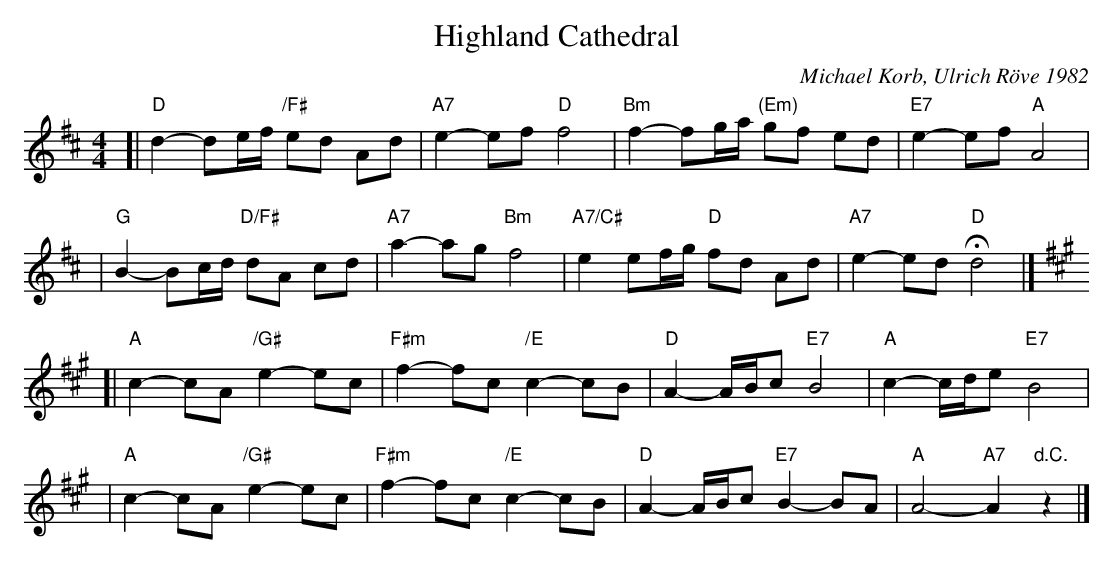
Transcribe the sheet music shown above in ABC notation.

X:1
T: Highland Cathedral
C: Michael Korb, Ulrich R\"ove 1982
M: 4/4
L: 1/8
K: D
[| "D"d2- de/f/ "/F#"ed Ad | "A7"e2- ef "D"f4 \
| "Bm"f2- fg/a/ "(Em)"gf ed | "E7"e2- ef "A"A4 |
| "G"B2- Bc/d/ "D/F#"dA cd | "A7"a2- ag "Bm"f4 \
| "A7/C#"e2 ef/g/ "D"fd Ad | "A7"e2- ed "D"Hd4 |]
K: A
[| "A"c2- cA "/G#"e2- ec | "F#m"f2- fc "/E"c2-cB \
| "D"A2- A/B/c "E7"B4 | "A"c2- c/d/e "E7"B4 |
| "A"c2- cA "/G#"e2- ec | "F#m"f2- fc "/E"c2- cB \
| "D"A2- A/B/c "E7"B2- BA | "A"A4- "A7"A2"d.C."z2 |]
